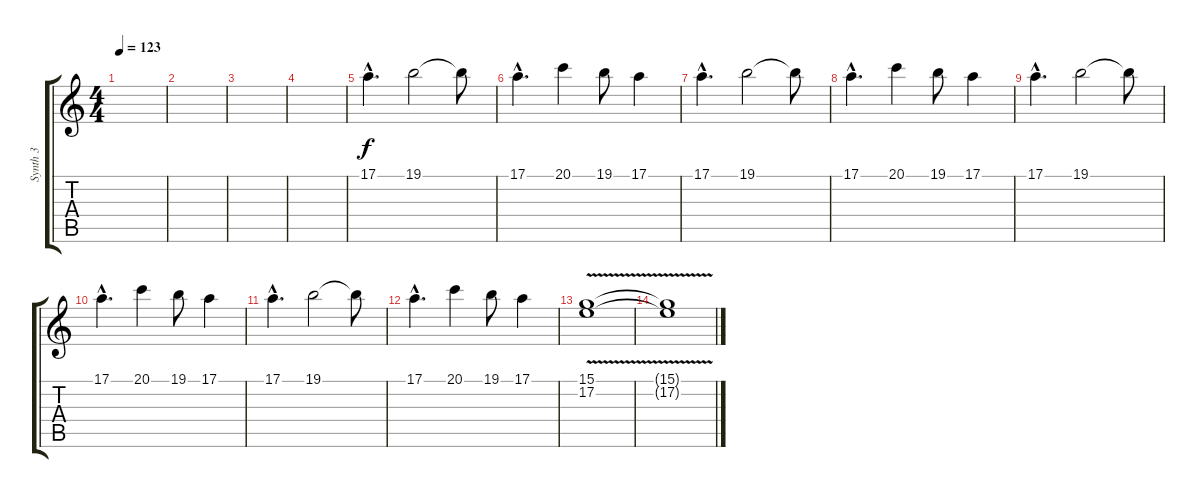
\track ("Synth 3" "Synth 3") {instrument pad8sweep}
\staff {score tabs}
\tuning (E4 B3 G3 D3 A2 E2) {hide}
\ts (4 4)
\tempo 123
\clef g2
\ks c
|
|
|
|
17.1{hac}.4{d} 19.1.2 19.1{t}.8 |
17.1{hac}.4{d} 20.1.4 19.1.8 17.1.4 |
17.1{hac}.4{d} 19.1.2 19.1{t}.8 |
17.1{hac}.4{d} 20.1.4 19.1.8 17.1.4 |
17.1{hac}.4{d} 19.1.2 19.1{t}.8 |
17.1{hac}.4{d} 20.1.4 19.1.8 17.1.4 |
17.1{hac}.4{d} 19.1.2 19.1{t}.8 |
17.1{hac}.4{d} 20.1.4 19.1.8 17.1.4 |
(15.1{v} 17.2{v}).1 |
(15.1{t} 17.2{t}).1{volume 0}
